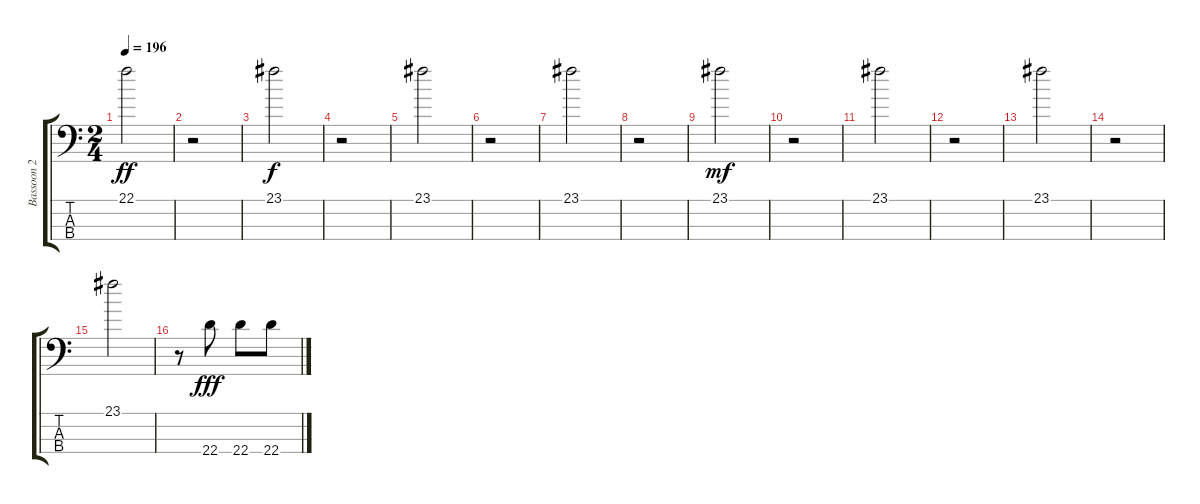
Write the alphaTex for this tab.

\track ("Bassoon 2" "Bassoon 2") {instrument acousticguitarnylon}
\staff {score tabs}
\tuning (G2 D2 A1 E1) {hide}
\ts (2 4)
\tempo 196
\clef f4
\ks c
22.1.2{dy ff} |
r.2 |
23.1.2{dy f} |
r.2 |
23.1.2 |
r.2 |
23.1.2 |
r.2 |
23.1.2{dy mf} |
r.2 |
23.1.2 |
r.2 |
23.1.2 |
r.2 |
23.1.2 |
r.8 22.4.8{dy fff} 22.4.8 22.4.8
